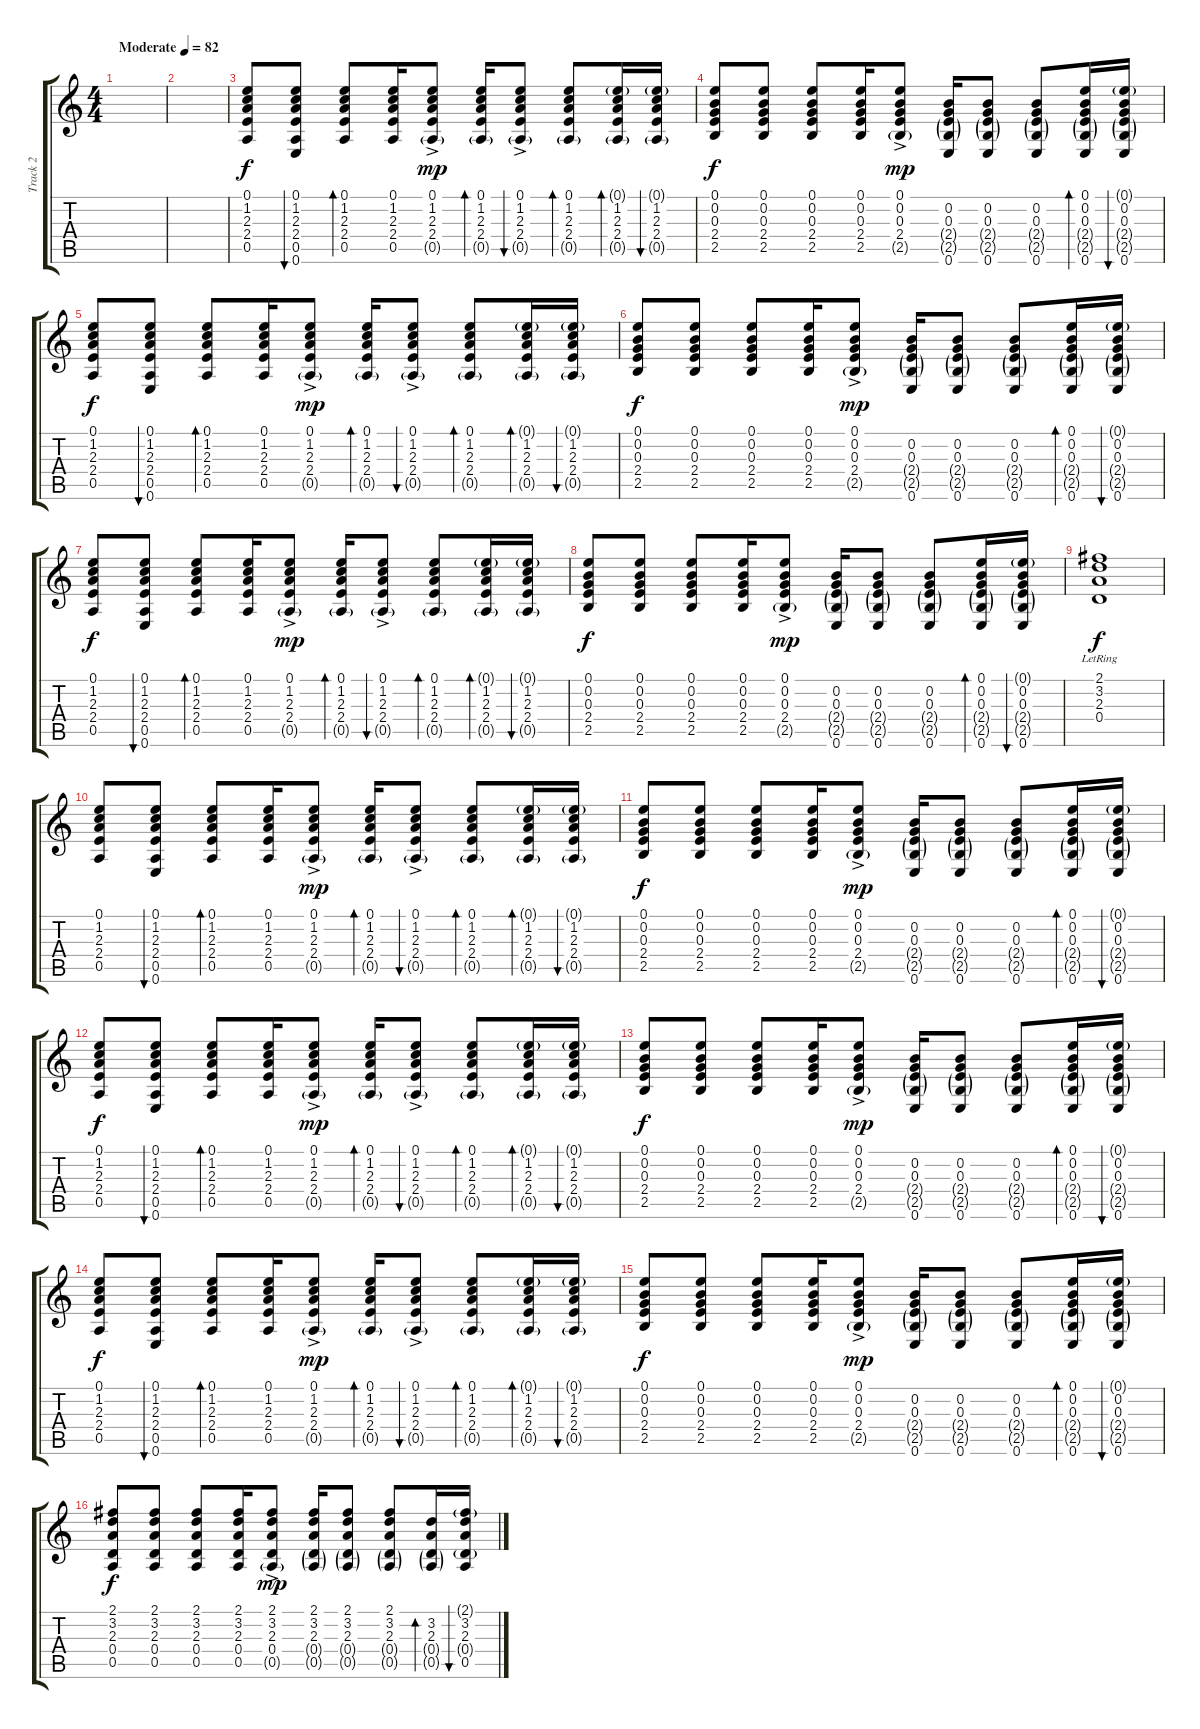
\track ("Track 2" "Track 2") {instrument acousticguitarsteel}
\staff {score tabs}
\tuning (E4 B3 G3 D3 A2 E2) {hide}
\ts (4 4)
\tempo (82 "Moderate")
\clef g2
\ks c
|
|
(0.1 1.2 2.3 2.4 0.5).8 (0.1 1.2 2.3 2.4 0.5 0.6).8{bu 30} (0.1 1.2 2.3 2.4 0.5).8{bd 30} (0.1 1.2 2.3 2.4 0.5).16 (0.1{ac} 1.2 2.3 2.4 0.5{g}).8{dy mp} (0.1 1.2 2.3 2.4 0.5{g}).16{bd 30} (0.1{ac} 1.2 2.3 2.4 0.5{g}).8{bu 30} (0.1 1.2 2.3 2.4 0.5{g}).8{bd 30} (0.1{g} 1.2 2.3 2.4 0.5{g}).16{bd 30} (0.1{g} 1.2 2.3 2.4 0.5{g}).16{bu 30} |
(0.1 0.2 0.3 2.4 2.5).8{dy f} (0.1 0.2 0.3 2.4 2.5).8 (0.1 0.2 0.3 2.4 2.5).8 (0.1 0.2 0.3 2.4 2.5).16 (0.1{ac} 0.2 0.3 2.4 2.5{g}).8{dy mp} (0.2 0.3 2.4{g} 2.5{g} 0.6).16 (0.2 0.3 2.4{g} 2.5{g} 0.6).8 (0.2 0.3 2.4{g} 2.5{g} 0.6).8 (0.1 0.2 0.3 2.4{g} 2.5{g} 0.6).16{bd 30} (0.1{g} 0.2 0.3 2.4{g} 2.5{g} 0.6).16{bu 30} |
(0.1 1.2 2.3 2.4 0.5).8{dy f} (0.1 1.2 2.3 2.4 0.5 0.6).8{bu 30} (0.1 1.2 2.3 2.4 0.5).8{bd 30} (0.1 1.2 2.3 2.4 0.5).16 (0.1{ac} 1.2 2.3 2.4 0.5{g}).8{dy mp} (0.1 1.2 2.3 2.4 0.5{g}).16{bd 30} (0.1{ac} 1.2 2.3 2.4 0.5{g}).8{bu 30} (0.1 1.2 2.3 2.4 0.5{g}).8{bd 30} (0.1{g} 1.2 2.3 2.4 0.5{g}).16{bd 30} (0.1{g} 1.2 2.3 2.4 0.5{g}).16{bu 30} |
(0.1 0.2 0.3 2.4 2.5).8{dy f} (0.1 0.2 0.3 2.4 2.5).8 (0.1 0.2 0.3 2.4 2.5).8 (0.1 0.2 0.3 2.4 2.5).16 (0.1{ac} 0.2 0.3 2.4 2.5{g}).8{dy mp} (0.2 0.3 2.4{g} 2.5{g} 0.6).16 (0.2 0.3 2.4{g} 2.5{g} 0.6).8 (0.2 0.3 2.4{g} 2.5{g} 0.6).8 (0.1 0.2 0.3 2.4{g} 2.5{g} 0.6).16{bd 30} (0.1{g} 0.2 0.3 2.4{g} 2.5{g} 0.6).16{bu 30} |
(0.1 1.2 2.3 2.4 0.5).8{dy f} (0.1 1.2 2.3 2.4 0.5 0.6).8{bu 30} (0.1 1.2 2.3 2.4 0.5).8{bd 30} (0.1 1.2 2.3 2.4 0.5).16 (0.1{ac} 1.2 2.3 2.4 0.5{g}).8{dy mp} (0.1 1.2 2.3 2.4 0.5{g}).16{bd 30} (0.1{ac} 1.2 2.3 2.4 0.5{g}).8{bu 30} (0.1 1.2 2.3 2.4 0.5{g}).8{bd 30} (0.1{g} 1.2 2.3 2.4 0.5{g}).16{bd 30} (0.1{g} 1.2 2.3 2.4 0.5{g}).16{bu 30} |
(0.1 0.2 0.3 2.4 2.5).8{dy f} (0.1 0.2 0.3 2.4 2.5).8 (0.1 0.2 0.3 2.4 2.5).8 (0.1 0.2 0.3 2.4 2.5).16 (0.1{ac} 0.2 0.3 2.4 2.5{g}).8{dy mp} (0.2 0.3 2.4{g} 2.5{g} 0.6).16 (0.2 0.3 2.4{g} 2.5{g} 0.6).8 (0.2 0.3 2.4{g} 2.5{g} 0.6).8 (0.1 0.2 0.3 2.4{g} 2.5{g} 0.6).16{bd 30} (0.1{g} 0.2 0.3 2.4{g} 2.5{g} 0.6).16{bu 30} |
(2.1{lr} 3.2{lr} 2.3{lr} 0.4{lr}).1{dy f} |
(0.1 1.2 2.3 2.4 0.5).8 (0.1 1.2 2.3 2.4 0.5 0.6).8{bu 30} (0.1 1.2 2.3 2.4 0.5).8{bd 30} (0.1 1.2 2.3 2.4 0.5).16 (0.1{ac} 1.2 2.3 2.4 0.5{g}).8{dy mp} (0.1 1.2 2.3 2.4 0.5{g}).16{bd 30} (0.1{ac} 1.2 2.3 2.4 0.5{g}).8{bu 30} (0.1 1.2 2.3 2.4 0.5{g}).8{bd 30} (0.1{g} 1.2 2.3 2.4 0.5{g}).16{bd 30} (0.1{g} 1.2 2.3 2.4 0.5{g}).16{bu 30} |
(0.1 0.2 0.3 2.4 2.5).8{dy f} (0.1 0.2 0.3 2.4 2.5).8 (0.1 0.2 0.3 2.4 2.5).8 (0.1 0.2 0.3 2.4 2.5).16 (0.1{ac} 0.2 0.3 2.4 2.5{g}).8{dy mp} (0.2 0.3 2.4{g} 2.5{g} 0.6).16 (0.2 0.3 2.4{g} 2.5{g} 0.6).8 (0.2 0.3 2.4{g} 2.5{g} 0.6).8 (0.1 0.2 0.3 2.4{g} 2.5{g} 0.6).16{bd 30} (0.1{g} 0.2 0.3 2.4{g} 2.5{g} 0.6).16{bu 30} |
(0.1 1.2 2.3 2.4 0.5).8{dy f} (0.1 1.2 2.3 2.4 0.5 0.6).8{bu 30} (0.1 1.2 2.3 2.4 0.5).8{bd 30} (0.1 1.2 2.3 2.4 0.5).16 (0.1{ac} 1.2 2.3 2.4 0.5{g}).8{dy mp} (0.1 1.2 2.3 2.4 0.5{g}).16{bd 30} (0.1{ac} 1.2 2.3 2.4 0.5{g}).8{bu 30} (0.1 1.2 2.3 2.4 0.5{g}).8{bd 30} (0.1{g} 1.2 2.3 2.4 0.5{g}).16{bd 30} (0.1{g} 1.2 2.3 2.4 0.5{g}).16{bu 30} |
(0.1 0.2 0.3 2.4 2.5).8{dy f} (0.1 0.2 0.3 2.4 2.5).8 (0.1 0.2 0.3 2.4 2.5).8 (0.1 0.2 0.3 2.4 2.5).16 (0.1{ac} 0.2 0.3 2.4 2.5{g}).8{dy mp} (0.2 0.3 2.4{g} 2.5{g} 0.6).16 (0.2 0.3 2.4{g} 2.5{g} 0.6).8 (0.2 0.3 2.4{g} 2.5{g} 0.6).8 (0.1 0.2 0.3 2.4{g} 2.5{g} 0.6).16{bd 30} (0.1{g} 0.2 0.3 2.4{g} 2.5{g} 0.6).16{bu 30} |
(0.1 1.2 2.3 2.4 0.5).8{dy f} (0.1 1.2 2.3 2.4 0.5 0.6).8{bu 30} (0.1 1.2 2.3 2.4 0.5).8{bd 30} (0.1 1.2 2.3 2.4 0.5).16 (0.1{ac} 1.2 2.3 2.4 0.5{g}).8{dy mp} (0.1 1.2 2.3 2.4 0.5{g}).16{bd 30} (0.1{ac} 1.2 2.3 2.4 0.5{g}).8{bu 30} (0.1 1.2 2.3 2.4 0.5{g}).8{bd 30} (0.1{g} 1.2 2.3 2.4 0.5{g}).16{bd 30} (0.1{g} 1.2 2.3 2.4 0.5{g}).16{bu 30} |
(0.1 0.2 0.3 2.4 2.5).8{dy f} (0.1 0.2 0.3 2.4 2.5).8 (0.1 0.2 0.3 2.4 2.5).8 (0.1 0.2 0.3 2.4 2.5).16 (0.1{ac} 0.2 0.3 2.4 2.5{g}).8{dy mp} (0.2 0.3 2.4{g} 2.5{g} 0.6).16 (0.2 0.3 2.4{g} 2.5{g} 0.6).8 (0.2 0.3 2.4{g} 2.5{g} 0.6).8 (0.1 0.2 0.3 2.4{g} 2.5{g} 0.6).16{bd 30} (0.1{g} 0.2 0.3 2.4{g} 2.5{g} 0.6).16{bu 30} |
(2.1 3.2 2.3 0.4 0.5).8{dy f} (2.1 3.2 2.3 0.4 0.5).8 (2.1 3.2 2.3 0.4 0.5).8 (2.1 3.2 2.3 0.4 0.5).16 (2.1{ac} 3.2 2.3 0.4 0.5{g}).8{dy mp} (2.1 3.2 2.3 0.4{g} 0.5{g}).16 (2.1 3.2 2.3 0.4{g} 0.5{g}).8 (2.1 3.2 2.3 0.4{g} 0.5{g}).8 (3.2 2.3 0.4{g} 0.5{g}).16{bd 30} (2.1{g} 3.2 2.3 0.4{g} 0.5).16{bu 30}
